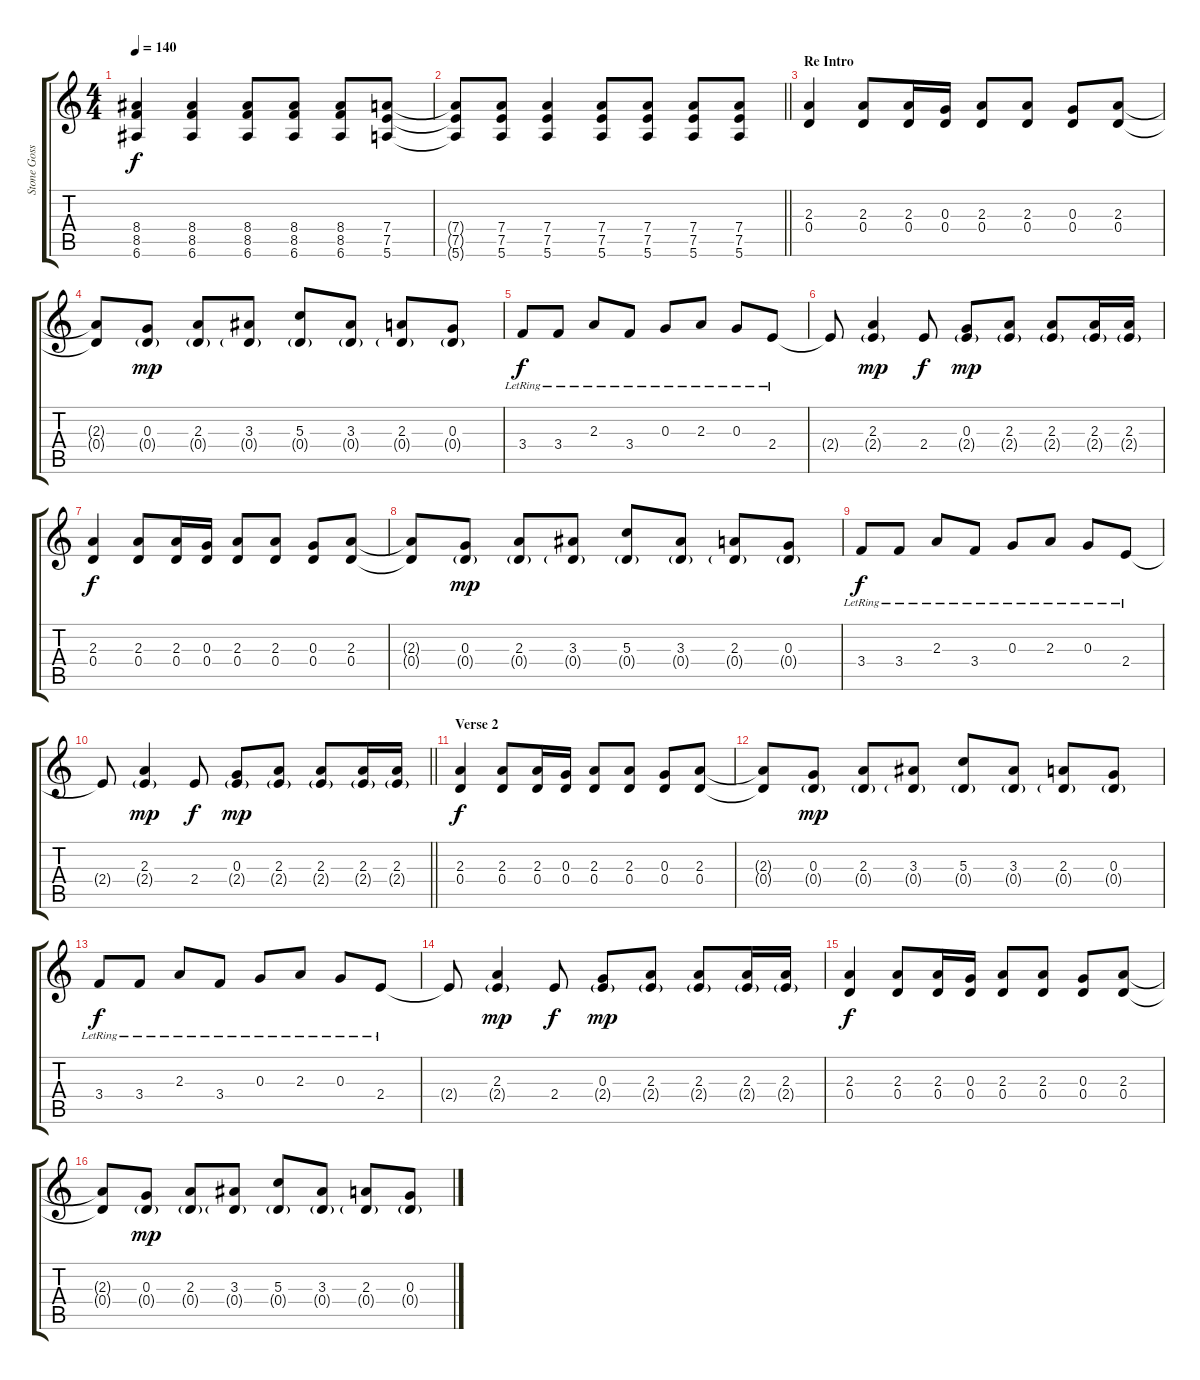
\track ("Stone Gossard" "Stone Goss") {instrument distortionguitar}
\staff {score tabs}
\tuning (E4 B3 G3 D3 A2 E2) {hide}
\ts (4 4)
\tempo 140
\clef g2
\ks c
(8.4 8.5 6.6).4{dy f} (8.4 8.5 6.6).4 (8.4 8.5 6.6).8 (8.4 8.5 6.6).8 (8.4 8.5 6.6).8 (7.4 7.5 5.6).8 |
\barLineRight lightlight
(7.4{t} 7.5{t} 5.6{t}).8 (7.4 7.5 5.6).8 (7.4 7.5 5.6).4 (7.4 7.5 5.6).8 (7.4 7.5 5.6).8 (7.4 7.5 5.6).8 (7.4 7.5 5.6).8 |
\section ("" "Re Intro")
(2.3 0.4).4{instrument distortionguitar} (2.3 0.4).8 (2.3 0.4).16 (0.3 0.4).16 (2.3 0.4).8 (2.3 0.4).8 (0.3 0.4).8 (2.3 0.4).8 |
(2.3{t} 0.4{t}).8 (0.3 0.4{g}).8{dy mp} (2.3 0.4{g}).8 (3.3 0.4{g}).8 (5.3 0.4{g}).8 (3.3 0.4{g}).8 (2.3 0.4{g}).8 (0.3 0.4{g}).8 |
3.4{lr}.8{dy f} 3.4{lr}.8 2.3{lr}.8 3.4{lr}.8 0.3{lr}.8 2.3{lr}.8 0.3{lr}.8 2.4{lr}.8 |
2.4{t}.8 (2.3 2.4{g}).4{dy mp} 2.4.8{dy f} (0.3 2.4{g}).8{dy mp} (2.3 2.4{g}).8 (2.3 2.4{g}).8 (2.3 2.4{g}).16 (2.3 2.4{g}).16 |
(2.3 0.4).4{dy f} (2.3 0.4).8 (2.3 0.4).16 (0.3 0.4).16 (2.3 0.4).8 (2.3 0.4).8 (0.3 0.4).8 (2.3 0.4).8 |
(2.3{t} 0.4{t}).8 (0.3 0.4{g}).8{dy mp} (2.3 0.4{g}).8 (3.3 0.4{g}).8 (5.3 0.4{g}).8 (3.3 0.4{g}).8 (2.3 0.4{g}).8 (0.3 0.4{g}).8 |
3.4{lr}.8{dy f} 3.4{lr}.8 2.3{lr}.8 3.4{lr}.8 0.3{lr}.8 2.3{lr}.8 0.3{lr}.8 2.4{lr}.8 |
\barLineRight lightlight
2.4{t}.8 (2.3 2.4{g}).4{dy mp} 2.4.8{dy f} (0.3 2.4{g}).8{dy mp} (2.3 2.4{g}).8 (2.3 2.4{g}).8 (2.3 2.4{g}).16 (2.3 2.4{g}).16 |
\section ("" "Verse 2")
(2.3 0.4).4{dy f} (2.3 0.4).8 (2.3 0.4).16 (0.3 0.4).16 (2.3 0.4).8 (2.3 0.4).8 (0.3 0.4).8 (2.3 0.4).8 |
(2.3{t} 0.4{t}).8 (0.3 0.4{g}).8{dy mp} (2.3 0.4{g}).8 (3.3 0.4{g}).8 (5.3 0.4{g}).8 (3.3 0.4{g}).8 (2.3 0.4{g}).8 (0.3 0.4{g}).8 |
3.4{lr}.8{dy f} 3.4{lr}.8 2.3{lr}.8 3.4{lr}.8 0.3{lr}.8 2.3{lr}.8 0.3{lr}.8 2.4{lr}.8 |
2.4{t}.8 (2.3 2.4{g}).4{dy mp} 2.4.8{dy f} (0.3 2.4{g}).8{dy mp} (2.3 2.4{g}).8 (2.3 2.4{g}).8 (2.3 2.4{g}).16 (2.3 2.4{g}).16 |
(2.3 0.4).4{dy f} (2.3 0.4).8 (2.3 0.4).16 (0.3 0.4).16 (2.3 0.4).8 (2.3 0.4).8 (0.3 0.4).8 (2.3 0.4).8 |
(2.3{t} 0.4{t}).8 (0.3 0.4{g}).8{dy mp} (2.3 0.4{g}).8 (3.3 0.4{g}).8 (5.3 0.4{g}).8 (3.3 0.4{g}).8 (2.3 0.4{g}).8 (0.3 0.4{g}).8
